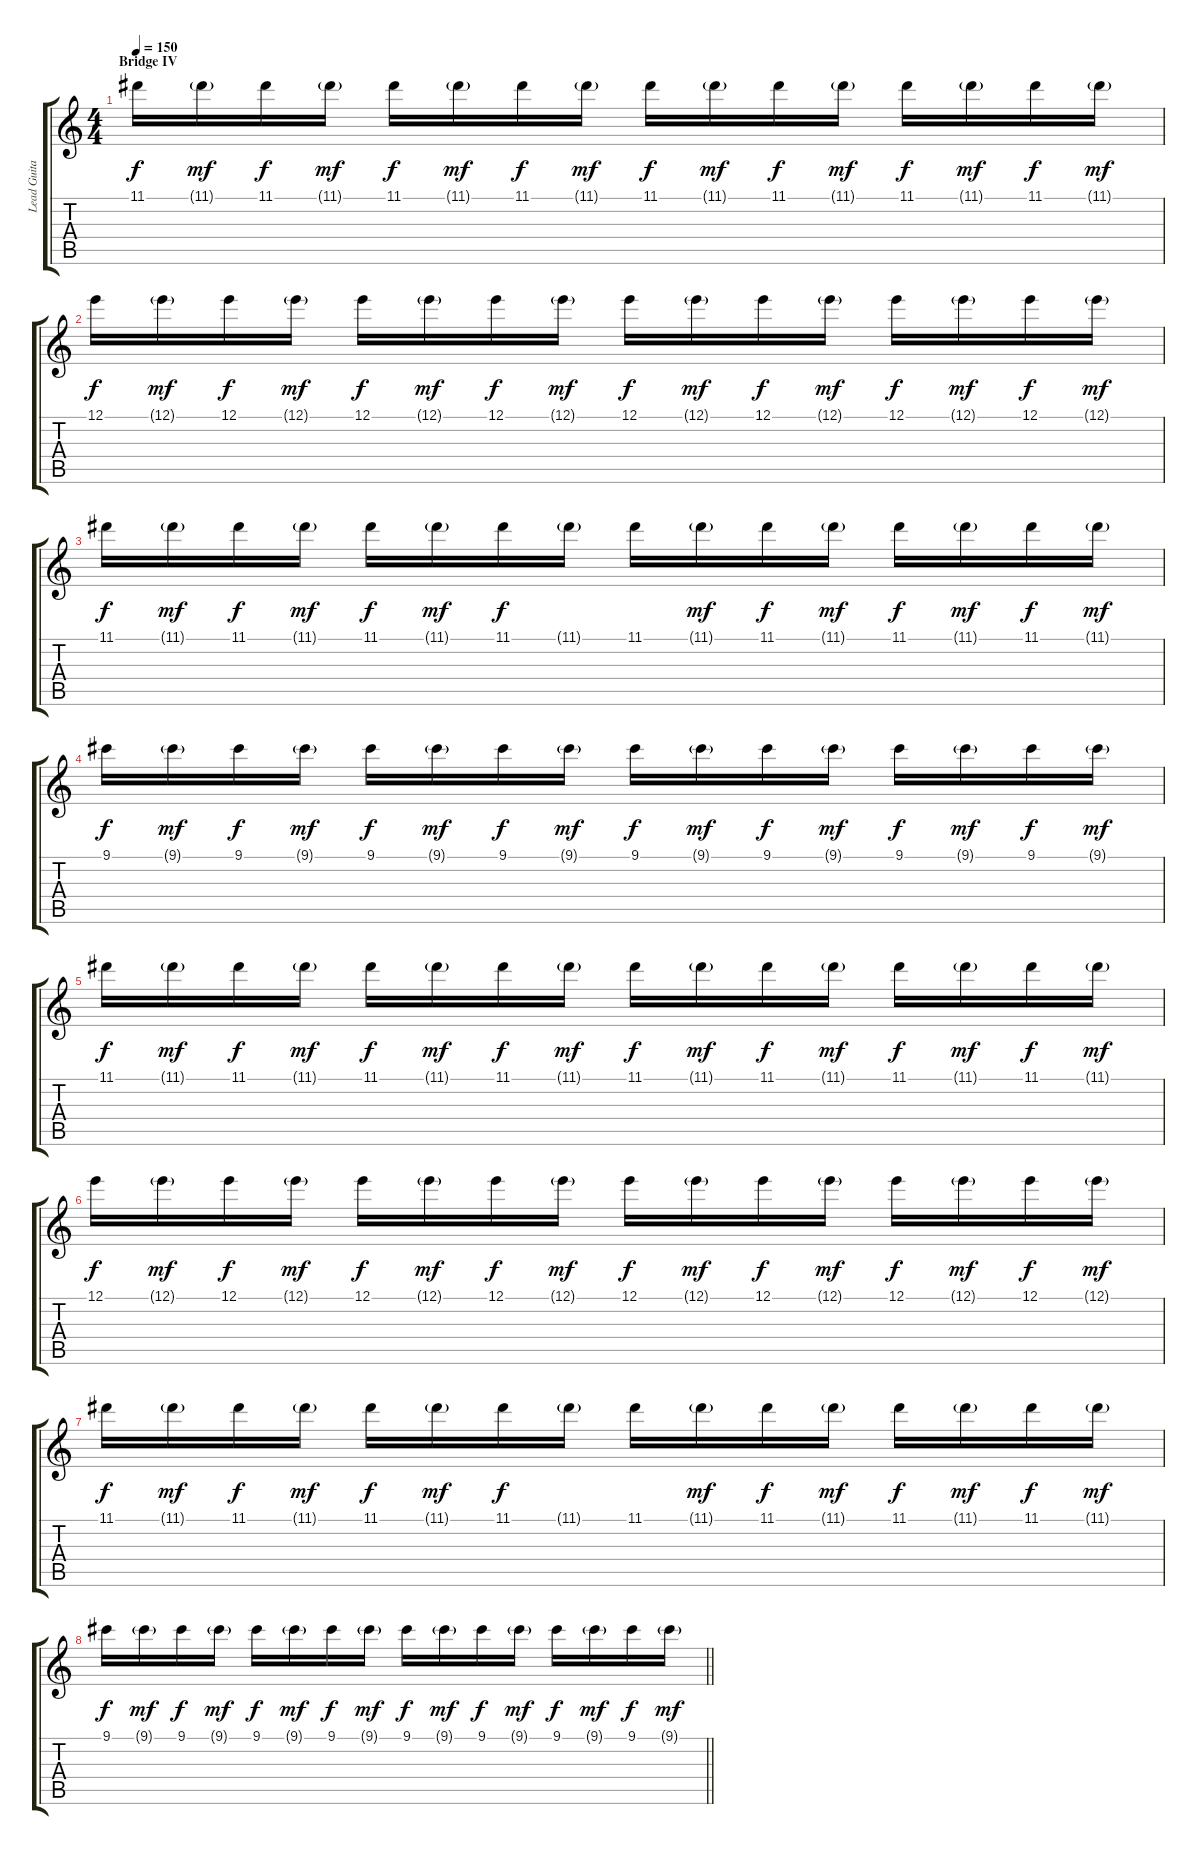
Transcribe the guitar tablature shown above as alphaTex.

\track ("Lead Guitar" "Lead Guita") {instrument overdrivenguitar}
\staff {score tabs}
\tuning (E4 B3 G3 D3 A2 E2) {hide}
\ts (4 4)
\section ("" "Bridge IV")
\tempo 150
\clef g2
\ks c
11.1.16{dy f} 11.1{g}.16{dy mf} 11.1.16{dy f} 11.1{g}.16{dy mf} 11.1.16{dy f} 11.1{g}.16{dy mf} 11.1.16{dy f} 11.1{g}.16{dy mf} 11.1.16{dy f} 11.1{g}.16{dy mf} 11.1.16{dy f} 11.1{g}.16{dy mf} 11.1.16{dy f} 11.1{g}.16{dy mf} 11.1.16{dy f} 11.1{g}.16{dy mf} |
12.1.16{dy f} 12.1{g}.16{dy mf} 12.1.16{dy f} 12.1{g}.16{dy mf} 12.1.16{dy f} 12.1{g}.16{dy mf} 12.1.16{dy f} 12.1{g}.16{dy mf} 12.1.16{dy f} 12.1{g}.16{dy mf} 12.1.16{dy f} 12.1{g}.16{dy mf} 12.1.16{dy f} 12.1{g}.16{dy mf} 12.1.16{dy f} 12.1{g}.16{dy mf} |
11.1.16{dy f} 11.1{g}.16{dy mf} 11.1.16{dy f} 11.1{g}.16{dy mf} 11.1.16{dy f} 11.1{g}.16{dy mf} 11.1.16{dy f} 11.1{g}.16 11.1.16 11.1{g}.16{dy mf} 11.1.16{dy f} 11.1{g}.16{dy mf} 11.1.16{dy f} 11.1{g}.16{dy mf} 11.1.16{dy f} 11.1{g}.16{dy mf} |
9.1.16{dy f} 9.1{g}.16{dy mf} 9.1.16{dy f} 9.1{g}.16{dy mf} 9.1.16{dy f} 9.1{g}.16{dy mf} 9.1.16{dy f} 9.1{g}.16{dy mf} 9.1.16{dy f} 9.1{g}.16{dy mf} 9.1.16{dy f} 9.1{g}.16{dy mf} 9.1.16{dy f} 9.1{g}.16{dy mf} 9.1.16{dy f} 9.1{g}.16{dy mf} |
11.1.16{dy f} 11.1{g}.16{dy mf} 11.1.16{dy f} 11.1{g}.16{dy mf} 11.1.16{dy f} 11.1{g}.16{dy mf} 11.1.16{dy f} 11.1{g}.16{dy mf} 11.1.16{dy f} 11.1{g}.16{dy mf} 11.1.16{dy f} 11.1{g}.16{dy mf} 11.1.16{dy f} 11.1{g}.16{dy mf} 11.1.16{dy f} 11.1{g}.16{dy mf} |
12.1.16{dy f} 12.1{g}.16{dy mf} 12.1.16{dy f} 12.1{g}.16{dy mf} 12.1.16{dy f} 12.1{g}.16{dy mf} 12.1.16{dy f} 12.1{g}.16{dy mf} 12.1.16{dy f} 12.1{g}.16{dy mf} 12.1.16{dy f} 12.1{g}.16{dy mf} 12.1.16{dy f} 12.1{g}.16{dy mf} 12.1.16{dy f} 12.1{g}.16{dy mf} |
11.1.16{dy f} 11.1{g}.16{dy mf} 11.1.16{dy f} 11.1{g}.16{dy mf} 11.1.16{dy f} 11.1{g}.16{dy mf} 11.1.16{dy f} 11.1{g}.16 11.1.16 11.1{g}.16{dy mf} 11.1.16{dy f} 11.1{g}.16{dy mf} 11.1.16{dy f} 11.1{g}.16{dy mf} 11.1.16{dy f} 11.1{g}.16{dy mf} |
\barLineRight lightlight
9.1.16{dy f} 9.1{g}.16{dy mf} 9.1.16{dy f} 9.1{g}.16{dy mf} 9.1.16{dy f} 9.1{g}.16{dy mf} 9.1.16{dy f} 9.1{g}.16{dy mf} 9.1.16{dy f} 9.1{g}.16{dy mf} 9.1.16{dy f} 9.1{g}.16{dy mf} 9.1.16{dy f} 9.1{g}.16{dy mf} 9.1.16{dy f} 9.1{g}.16{dy mf}
